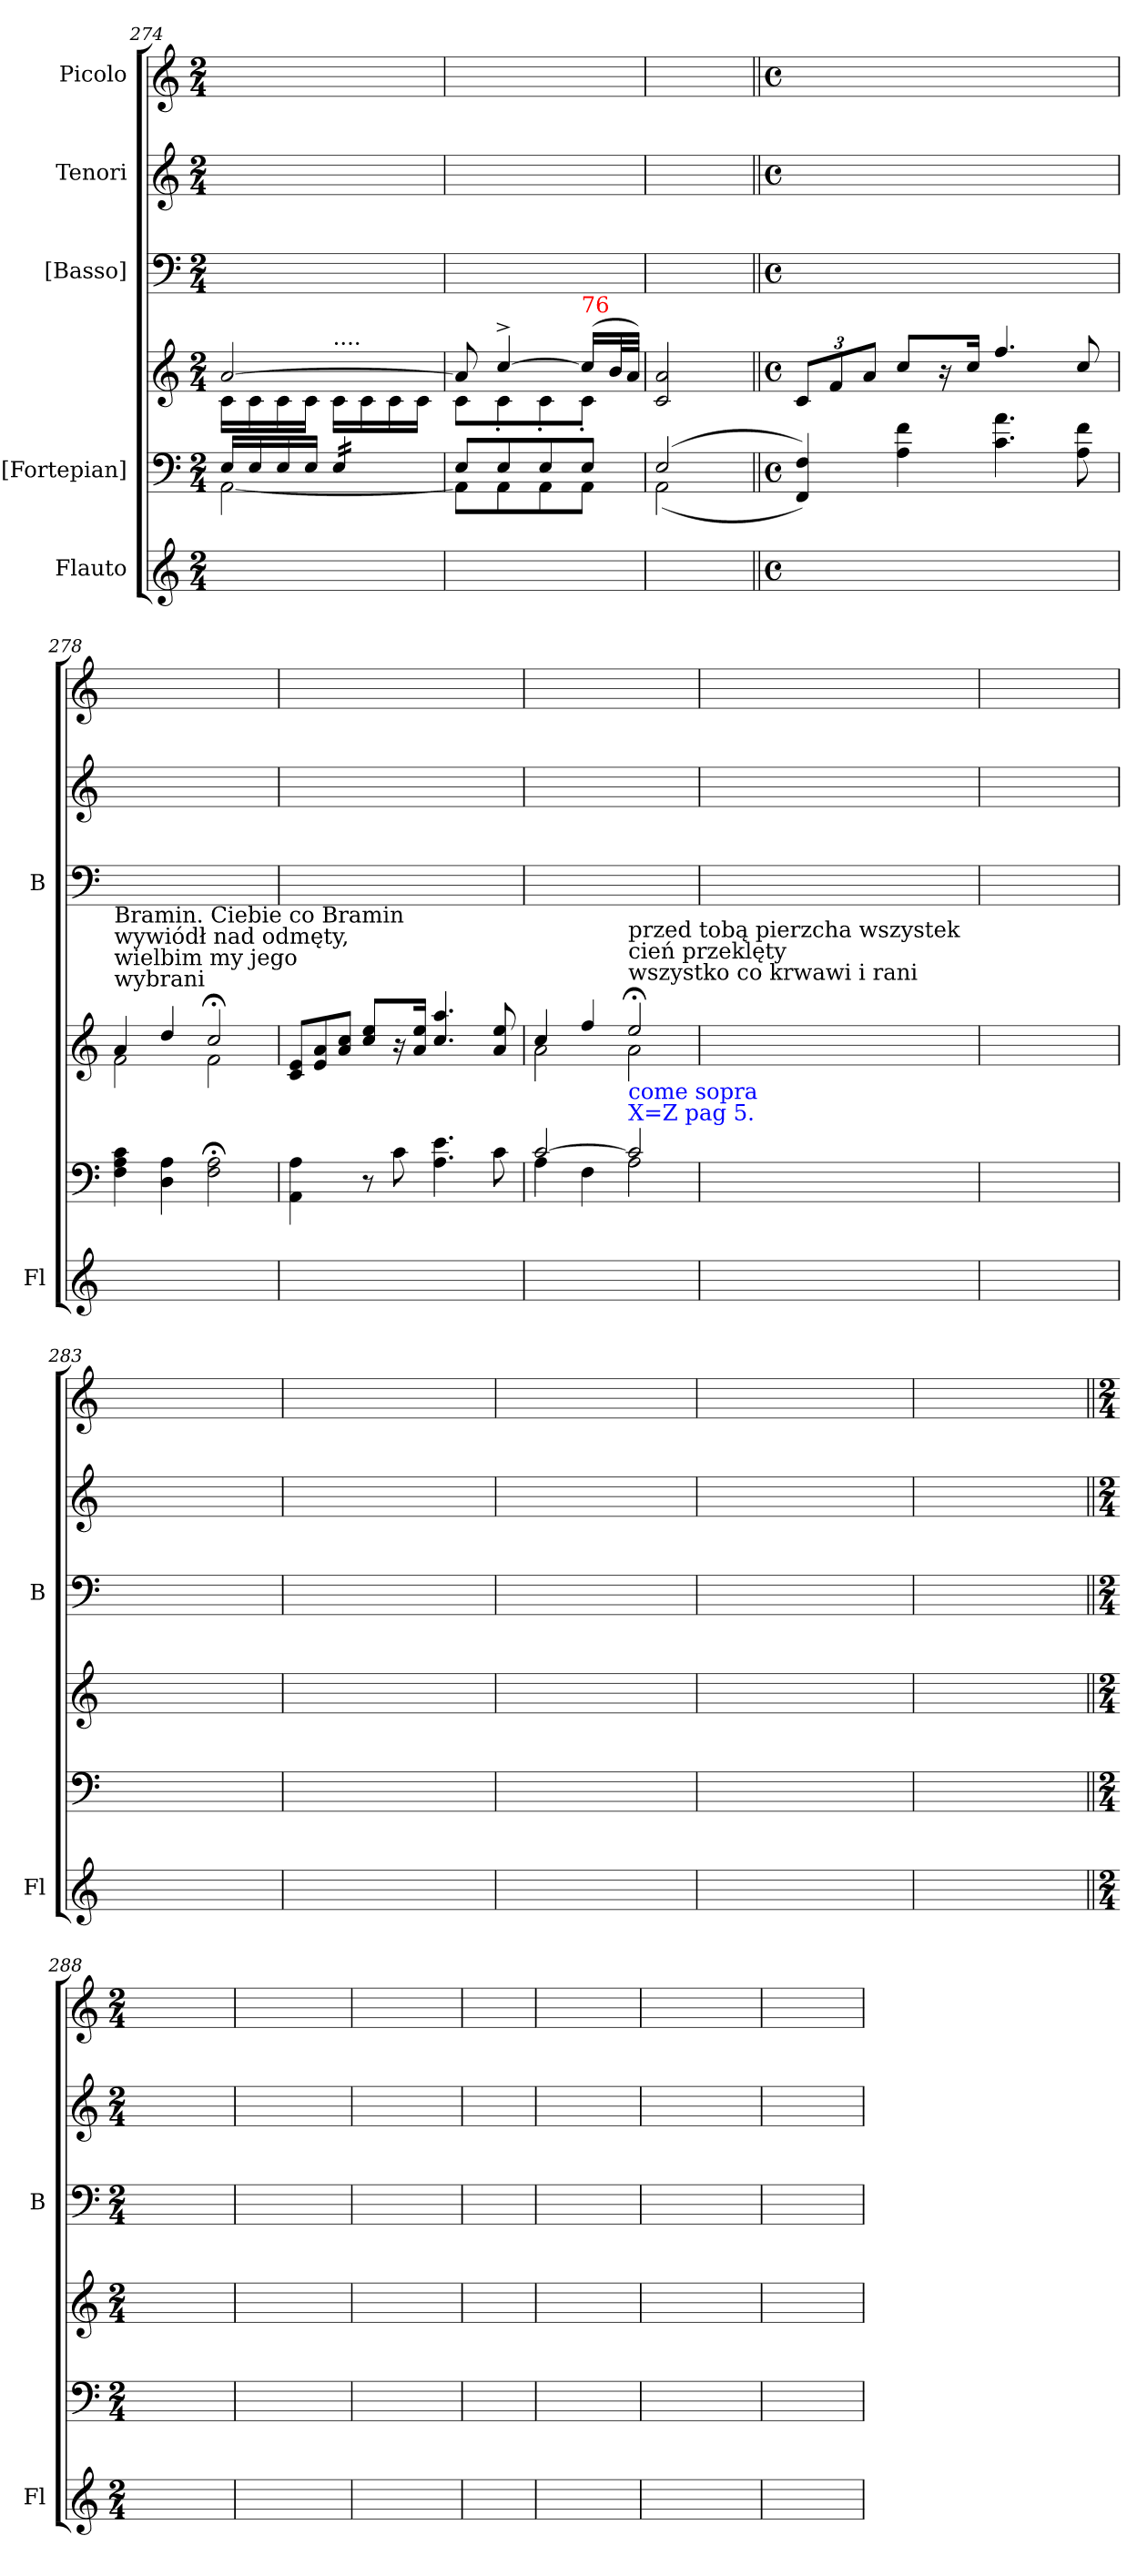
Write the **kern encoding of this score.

**kern	**kern	**kern	**kern	**kern	**text	**kern
*part5	*part4	*part4	*part3	*part2	*part2	*part1
*staff6	*staff5	*staff4	*staff3	*staff2	*staff2	*staff1
*I"Flauto	*I"[Fortepian]	*	*I"[Basso]	*I"Tenori	*	*I"Picolo
*I'Fl	*	*	*I'B	*	*	*
*clefG2	*clefF4	*clefG2	*clefF4	*clefG2	*	*clefG2
*	*	*	*	*ITrd8c12	*	*
*k[]	*k[]	*k[]	*k[]	*k[]	*	*k[]
*M2/4	*M2/4	*M2/4	*M2/4	*M2/4	*	*M2/4
=274	=274	=274	=274	=274	=274	=274
*	*^	*^	*	*	*	*
2ryy	16E/LL	[2AA\	[2a/	16c\LL	2ryy	2ryy	.	2ryy
.	16E/	.	.	16c\	.	.	.	.
.	16E/	.	.	16c\	.	.	.	.
.	16E/JJ	.	.	16c\JJ	.	.	.	.
!	!	!	!	!LO:TX:a:t=....	!	!	!	!
!	!LO:TX:b:t=....	!	!	!	!	!	!	!
*	*tremolo	*	*	*	*	*	*	*
*	*	*	*tremolo	*	*	*	*	*
.	16E/LL	.	.	16c\LL	.	.	.	.
.	16E/	.	.	16c\	.	.	.	.
.	16E/	.	.	16c\	.	.	.	.
.	16E/JJ	.	.	16c\JJ	.	.	.	.
*	*	*	*Xtremolo	*	*	*	*	*
*	*Xtremolo	*	*	*	*	*	*	*
=275	=275	=275	=275	=275	=275	=275	=275	=275
2ryy	8E/L	8AA\L]	8a/]	8c\L	2ryy	2ryy	.	2ryy
.	8E/	8AA\	[4cc^</	8c'\	.	.	.	.
.	8E/	8AA\	.	8c'\	.	.	.	.
!	!	!	!LO:TX:a:color=red:t=76	!	!	!	!	!
.	8E/J	8AA\J	(<16cc/LL]	8c'\J	.	.	.	.
.	.	.	32b/L	.	.	.	.	.
.	.	.	32a/JJJ)	.	.	.	.	.
*	*	*	*v	*v	*	*	*	*
=276	=276	=276	=276	=276	=276	=276	=276
2ryy	(>2E/	(<2AA\	2c/ 2a/	2ryy	2ryy	.	2ryy
*	*v	*v	*	*	*	*	*
=277||	=277||	=277||	=277||	=277||	=277||	=277||
*M4/4	*M4/4	*M4/4	*M4/4	*M4/4	*	*M4/4
*met(c)	*met(c)	*met(c)	*met(c)	*met(c)	*	*met(c)
1ryy	4FF/ 4F/))	12c/L	1ryy	1ryy	.	1ryy
.	.	12f/	.	.	.	.
.	.	12a/J	.	.	.	.
.	4A\ 4f\	8cc/L	.	.	.	.
.	.	16r	.	.	.	.
.	.	16cc/Jk	.	.	.	.
.	4.c\ 4.a\	4.ff/	.	.	.	.
.	8A\ 8f\	8cc/	.	.	.	.
=278	=278	=278	=278	=278	=278	=278
*	*	*^	*	*	*	*
!	!	!LO:TX:a:t=Bramin. Ciebie co Bramin\nwywiódł nad odmęty,\nwielbim my jego\nwybrani	!	!	!	!	!
1ryy	4F\ 4A\ 4c\	4a/	2f\	1ryy	1ryy	.	1ryy
.	4D\ 4A\	4dd/	.	.	.	.	.
.	2F;<\ 2A;<\	2cc;</	2f\	.	.	.	.
*	*	*v	*v	*	*	*	*
=279	=279	=279	=279	=279	=279	=279
*	*	*Xtuplet	*	*	*	*
1ryy	4AA\ 4A\	12c/ 12e/L	1ryy	1ryy	.	1ryy
.	.	12e/ 12a/	.	.	.	.
.	.	12a/ 12cc/J	.	.	.	.
.	8r	8cc/ 8ee/L	.	.	.	.
.	8c\	16r	.	.	.	.
.	.	16a/ 16ee/Jk	.	.	.	.
.	4.A\ 4.e\	4.cc/ 4.aa/	.	.	.	.
.	8c\	8a/ 8ee/	.	.	.	.
=280	=280	=280	=280	=280	=280	=280
*	*^	*^	*	*	*	*
1ryy	[2c/	4A\	4cc/	2a\	1ryy	1ryy	.	1ryy
.	.	4F\	4ff/	.	.	.	.	.
!	!	!	!LO:TX:a:t=przed tobą pierzcha wszystek\ncień przeklęty\nwszystko co krwawi i rani	!	!	!	!	!
!	!LO:TX:a:color=blue:t=come sopra\nX=Z pag 5.	!	!	!	!	!	!	!
.	2c/]	2A\	2ee;</	2a\	.	.	.	.
*	*v	*v	*	*	*	*	*	*
*	*	*v	*v	*	*	*	*
=281	=281	=281	=281	=281	=281	=281
1ryy	1A#Xyy 1c#Xyy	(12e/Lyy	1ryy	1ryy	.	1ryy
.	.	12g/yy	.	.	.	.
.	.	12cc#X/Jyy	.	.	.	.
.	.	8ee/Lyy)	.	.	.	.
.	.	16ryy	.	.	.	.
.	.	16ee/Jkyy	.	.	.	.
.	.	(<4.gg/yy	.	.	.	.
.	.	16ff#X/LLyy	.	.	.	.
.	.	16ee/JJyy	.	.	.	.
=282	=282	=282	=282	=282	=282	=282
1ryy	1A#Xyy 1c#Xyy	1gyy 1eeyy)	1ryy	1ryy	.	1ryy
=283	=283	=283	=283	=283	=283	=283
*	*	*^	*	*	*	*
1ryy	(<2B\yy	4gyy/ 4eeyy/	2b\yy	1ryy	1ryy	.	1ryy
.	.	4f#Xyy/ 4dd#Xyy/	.	.	.	.	.
.	4d\yy	4fnyy/ 4ddnyy/	2a\yy	.	.	.	.
.	4A\yy	4eyy/ 4cc#Xyy/	.	.	.	.	.
=284	=284	=284	=284	=284	=284	=284	=284
1ryy	4cyy\ 4e-Xyy\	4ccn/yy	4.a-X\yy	1ryy	1ryy	.	1ryy
.	4Fyy\ 4dyy\	4b/yy	.	.	.	.	.
.	.	.	8g\yy	.	.	.	.
.	4F#Xyy\ 4c#Xyy\	4a#X/yy	2f#X\yy	.	.	.	.
.	4D#Xyy\ 4cnyy\	4an/yy	.	.	.	.	.
=285	=285	=285	=285	=285	=285	=285	=285
*	*^	*	*	*	*	*	*
1ryy	4Eyy\ 4Byy\	2ryy	2g/yy	2e\yy	1ryy	1ryy	.	1ryy
.	4C#Xyy\ 4B-Xyy\	.	.	.	.	.	.	.
.	4A/yy	8Cn\Lyy	2f#X/yy	8e-X\Lyy	.	.	.	.
.	.	8BB\yy	.	8d\yy	.	.	.	.
.	[>4D/yy	8BB-X\yy	.	8c#X\yy	.	.	.	.
.	.	8AA\Jyy	.	8cn\Jyy	.	.	.	.
*	*v	*v	*	*	*	*	*	*
=286	=286	=286	=286	=286	=286	=286	=286
1ryy	[1GGyy 1Dyy_)	4g/yy	1Byy	1ryy	1ryy	.	1ryy
.	.	(<12g/Lyy	.	.	.	.	.
.	.	12b/yy	.	.	.	.	.
.	.	12dd/Jyy	.	.	.	.	.
.	.	8gg/Lyy)	.	.	.	.	.
.	.	16ryy	.	.	.	.	.
.	.	16gg/Jkyy	.	.	.	.	.
.	.	(<[4bb/yy	.	.	.	.	.
*	*	*v	*v	*	*	*	*
=287	=287	=287	=287	=287	=287	=287
1ryy	4GGiyy]/ 4Diyy]/	4.bb/yy]	1ryy	1ryy	.	1ryy
.	4ryy	.	.	.	.	.
!	!	!LO:N:vis=32	!	!	!	!
.	.	16aa/LLLyy	.	.	.	.
!	!	!LO:N:vis=32	!	!	!	!
.	.	16gg/JJJyy	.	.	.	.
.	2ryy	2gg/yy)	.	.	.	.
=288||	=288||	=288||	=288||	=288||	=288||	=288||
*M2/4	*M2/4	*M2/4	*M2/4	*M2/4	*	*M2/4
*	*	*	*^	*^	*	*
2ryy	2G^^>/yy	2ryy	4G/yy	4G\yy	4G/yy	4G\yy	w_prze-	2ryy
.	.	.	8G/Lyy	8G\Lyy	8G/Lyy	8G\Lyy	-strze-	.
.	.	.	8G/Jyy	8G\Jyy	8G/Jyy	8G\Jyy	-ni	.
=289	=289	=289	=289	=289	=289	=289	=289	=289
2ryy	2Gyy^^>/ 2Ayy^^>/	2ryy	(>4G/yy	(>4G\yy	4.A/yy	4.A\yy	lat	2ryy
.	.	.	8A/Lyy)	8A\Lyy)	.	.	.	.
.	.	.	8G/Jyy	8G\Jyy	8A/yy	8A\yy	w_cha-	.
=290	=290	=290	=290	=290	=290	=290	=290	=290
*	*^	*	*	*	*	*	*	*
*	*	*^	*	*	*	*	*	*	*
2ryy	2Ayy^^>/ 2dyy^^>/	2F\yy	4ryy	2ryy	4.G/yy	4.G\yy	(4d/yy	4.A\yy	-o-	2ryy
.	.	.	8ci/Lyy	.	.	.	8c/Lyy)	.	.	.
.	.	.	8Bi/Jyy	.	8G/yy	8G\yy	8B/Jyy	8A\yy	-sie	.
*	*v	*v	*v	*	*	*	*	*	*	*
=291	=291	=291	=291	=291	=291	=291	=291	=291
2ryy	2Fyy^^>/ 2Ayy^^>/ 2cyy^^>/	2ryy	2F/yy	2F\yy	2c/yy	2Ai\yy	dróg	2ryy
*	*	*	*v	*v	*	*	*	*
*	*	*	*	*v	*v	*	*
=292	=292	=292	=292	=292	=292	=292
*	*^	*	*	*	*	*
2ryy	2Gyy^^>/ 2cyy^^>/	2C\yy	2ryy	4Cyy^\ 4cyy^\	4Gyy^/ 4eyy^/	ty	2ryy
.	.	.	.	8.Cyy\ 8.Gyy\L	8.Fyy/ 8.dyy/L	wie-	.
.	.	.	.	16Cyy\ 16Gyy\Jk	16Eyy/ 16cyy/Jk	-dziesz	.
=293	=293	=293	=293	=293	=293	=293	=293
*	*	*	*	*	*^	*	*
2ryy	2E-Xyy^^>/ 2Ayy^^>/ 2cyy^^>/	2FF#X^^>\yy	2ryy	4.E-Xyy\ 4.F#Xyy\	4.Ayy/ 4.cyy/	4.ryy	świat	2ryy
.	.	.	.	8E-yy\ 8F#yy\	8c/yy	8A\yy	a	.
*	*	*	*	*	*v	*v	*	*
=294	=294	=294	=294	=294	=294	=294	=294
*	*	*	*	*^	*	*	*
2ryy	4Eyy^^>/ 4Gyy^^>/ 4cyy^^>/	4GG\yy	2ryy	4B^^>/yy	4Gn\yy	4Gyy^^>/ 4cyy^^>/	cie-	2ryy
.	4Dyy^^>/ 4Gyy^^>/ 4Byy^^>/	4GG\yy	.	4B^^>/yy	4G\yy	4Gyy^^>/ 4Byy^^>/	-bie	.
*	*v	*v	*	*v	*v	*	*	*
=	=	=	=	=	=	=
*-	*-	*-	*-	*-	*-	*-
